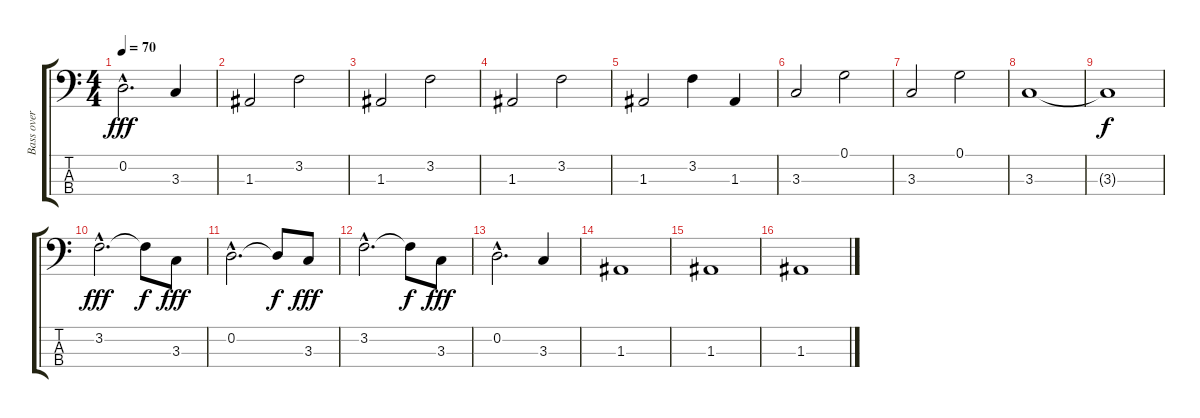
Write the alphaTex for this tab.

\track ("Bass over 1         " "Bass over ") {instrument slapbass1}
\staff {score tabs}
\tuning (G2 D2 A1 E1) {hide}
\ts (4 4)
\tempo 70
\clef f4
\ks c
0.2{hac}.2{d dy fff} 3.3.4 |
1.3.2 3.2.2 |
1.3.2 3.2.2 |
1.3.2 3.2.2 |
1.3.2 3.2.4 1.3.4 |
3.3.2 0.1.2 |
3.3.2 0.1.2 |
3.3.1 |
3.3{t}.1{dy f} |
3.2{hac}.2{d dy fff} 3.2{t}.8{dy f} 3.3.8{dy fff} |
0.2{hac}.2{d} 0.2{t}.8{dy f} 3.3.8{dy fff} |
3.2{hac}.2{d} 3.2{t}.8{dy f} 3.3.8{dy fff} |
0.2{hac}.2{d} 3.3.4 |
1.3.1 |
1.3.1 |
1.3.1
